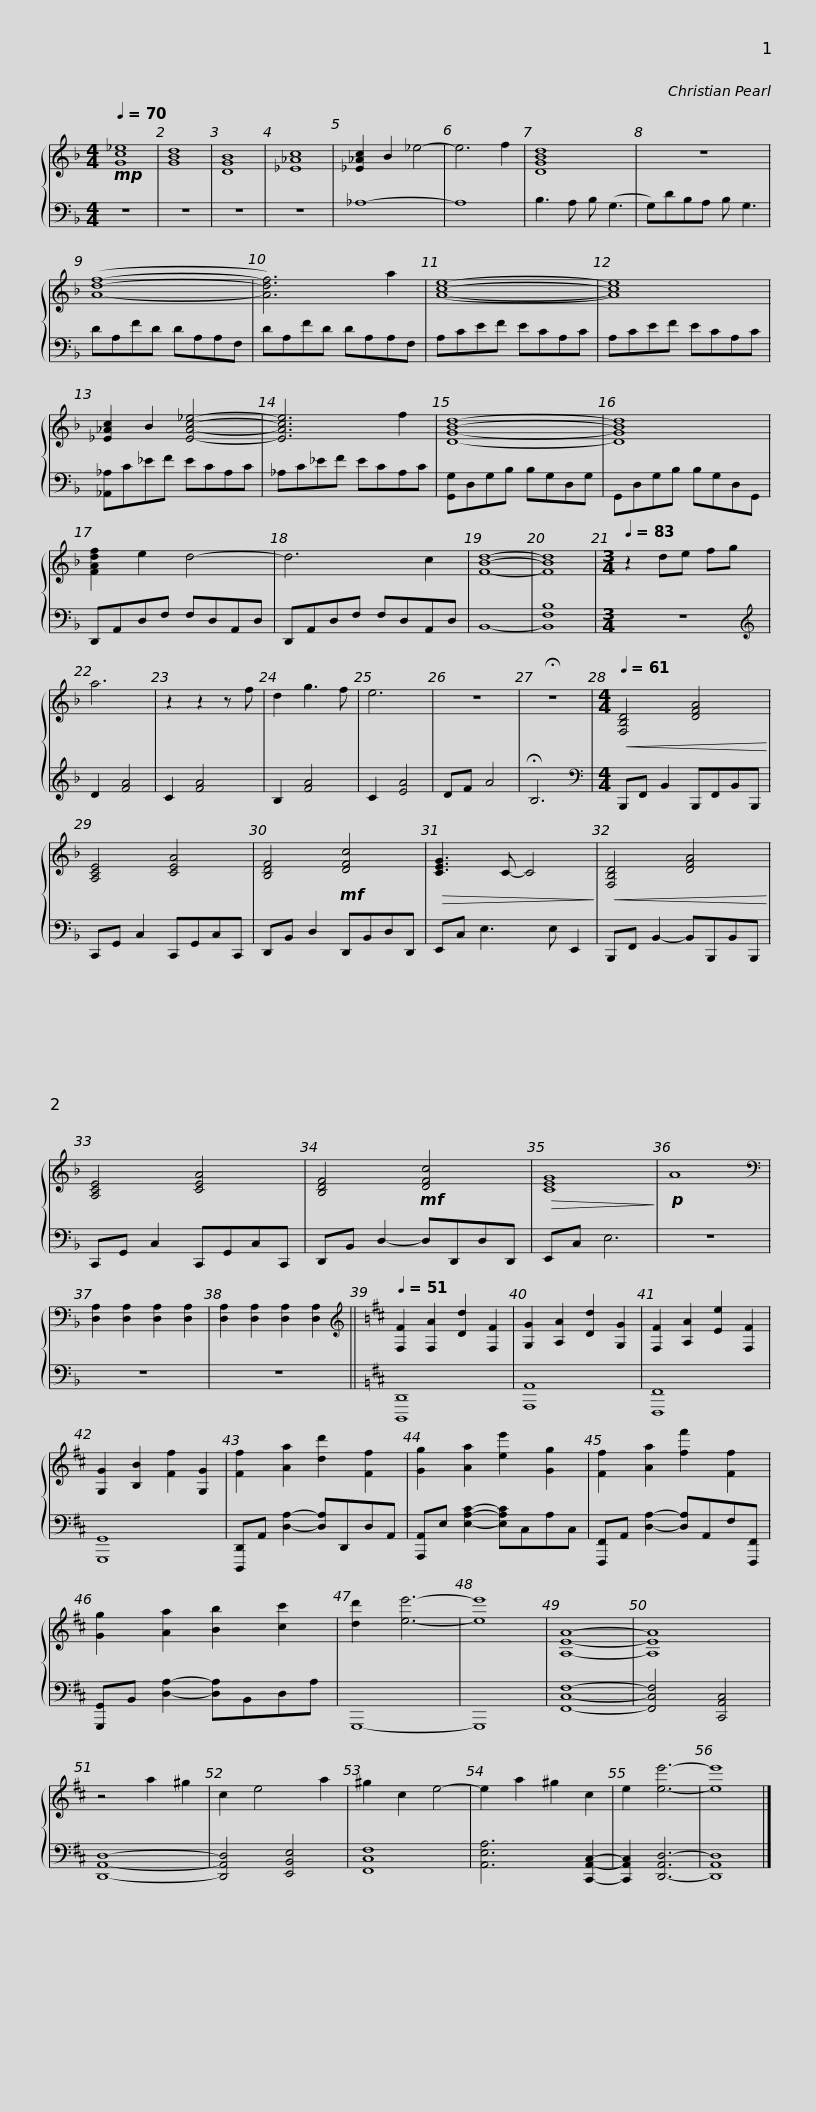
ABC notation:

X:1
%%score { 1 | 2 }
L:1/8
Q:1/4=70
M:4/4
I:linebreak $
K:F
V:1 treble
V:2 bass
V:1
!mp! [Gc_e]8 | [GBd]8 | [DGB]8 | [_E_Ac]8 | [_E_Ac]2 B2 _e4- | %5
 e6 f2 | [DGBd]8 | z8 | ([Adf]8- |$ [Adf]6) a2 | %10
 ([Ace]8- | [Ace]8) | [_E_Ac]2 B2 [EAc_e]4- |$ [EAce]6 f2 | [DGBd]8- | %15
 [DGBd]8 | [FAdf]2 e2 d4- | d6 c2 | [FBd]8- |$ [FBd]8 | %20
[M:3/4][Q:1/4=83] z2 de fg | a6 | z2 z2 z f | d2 g3 f | e6 | %25
 z6 | !fermata!z6 |[M:4/4][Q:1/4=61]!<(! [F,B,D]4 [DFA]4!<)! | [A,CE]4 [CEA]4 |$ [B,DF]4!mf! [DFc]4 | %30
!>(! [CEG]3 C- C4!>)! |!<(! [F,B,D]4 [DFA]4!<)! | [A,CE]4 [CEA]4 | [B,DF]4!mf! [DFc]4 |!>(! [CEG]8!>)! | %35
!p! A8 |$[K:bass] [D,A,]2 [D,A,]2 [D,A,]2 [D,A,]2 | [D,A,]2 [D,A,]2 [D,A,]2 [D,A,]2 ||[K:D][K:treble][Q:1/4=51] [F,F]2 [F,A]2 [Dd]2 [F,F]2 | [G,G]2 [A,A]2 [Dd]2 [G,G]2 | %40
 [F,F]2 [A,A]2 [Ee]2 [F,F]2 | [G,G]2 [B,B]2 [Ff]2 [G,G]2 | [Ff]2 [Aa]2 [dd']2 [Ff]2 |$ [Gg]2 [Aa]2 [ee']2 [Gg]2 | [Ff]2 [Aa]2 [ff']2 [Ff]2 | %45
 [Gg]2 [Aa]2 [Bb]2 [cc']2 | [dd']2 [ee']6- | [ee']8 | [A,EA]8- | [A,EA]8 | %50
 z4 a2 ^g2 | c2 e4 a2 |$ ^g2 c2 e4- | e2 a2 ^g2 c2 | e2 [ee']6- | %55
 [ee']8 |] %56
V:2
 z8 | z8 | z8 | z8 | _A,8- | %5
 A,8 | B,3 A, B, (G,3 | G,)DB,A, B, G,3 | DA,FD DA,A,F, |$ DA,FD DA,A,F, | %10
 A,CEF ECA,C | A,CEF ECA,C | [_A,,_A,]C_EF ECA,C |$ _A,C_EF ECA,C | [G,,G,]D,G,B, B,G,D,G, | %15
 G,,D,G,B, B,G,D,G,, | D,,A,,D,F, F,D,A,,D, | D,,A,,D,F, F,D,A,,D, | B,,8- |$ [B,,F,B,]8 | %20
[M:3/4] z6 |[K:treble] D2 [FA]4 | C2 [FA]4 | B,2 [FA]4 | C2 [EA]4 | %25
 DF A4 | !fermata!B,6 |[M:4/4][K:bass] B,,,F,, B,,2 B,,,F,,B,,B,,, | C,,G,, C,2 C,,G,,C,C,, |$ D,,B,, D,2 D,,B,,D,D,, | %30
 E,,C, E,3 E, E,,2 | B,,,F,, B,,2- B,,B,,,B,,B,,, | C,,G,, C,2 C,,G,,C,C,, | D,,B,, D,2- D,D,,D,D,, | E,,C, E,6 | %35
 z8 |$ z8 | z8 ||[K:D] [D,,,D,,]8 | [A,,,A,,]8 | %40
 [F,,,F,,]8 | [G,,,G,,]8 | [D,,,D,,]A,, [D,A,]2- [D,A,]D,,D,A,, |$ [A,,,A,,]E, [E,A,C]2- [E,A,C]C,A,C, | [F,,,F,,]A,, [D,A,]2- [D,A,]A,,F,[F,,,F,,] | %45
 [G,,,G,,]B,, [D,A,]2- [D,A,]B,,D,A, | G,,,8- | G,,,8 | [F,,C,F,]8- | [F,,C,F,]4 [C,,A,,C,]4 | %50
 [D,,A,,D,]8- | [D,,A,,D,]4 [E,,B,,E,]4 |$ [F,,C,F,]8 | [A,,E,A,]6 [C,,A,,C,]2- | [C,,A,,C,]2 [D,,-A,,D,-]6 | %55
 [D,,A,,D,]8 |] %56
